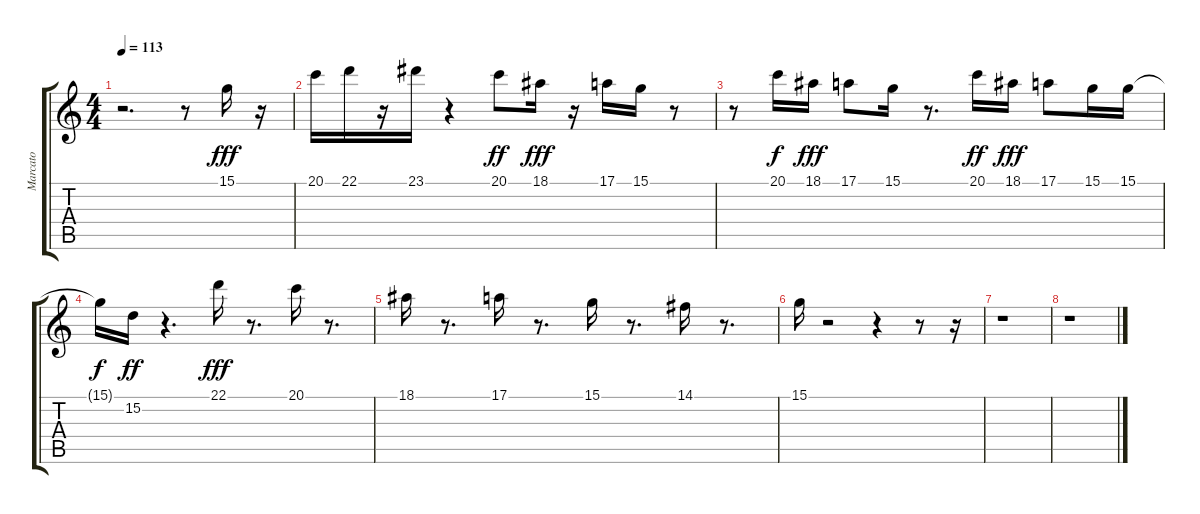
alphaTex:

\track ("Marcato" "Marcato") {instrument stringensemble1}
\staff {score tabs}
\tuning (E4 B3 G3 D3 A2 E2) {hide}
\ts (4 4)
\tempo 113
\clef g2
\ks c
r.2{d dy fff} r.8 15.1.16 r.16 |
20.1.16 22.1.16 r.16 23.1.16 r.4 20.1.8{dy ff} 18.1.16{dy fff} r.16 17.1.16 15.1.16 r.8 |
r.8 20.1.16{dy f} 18.1.16{dy fff} 17.1.8 15.1.16 r.8{d} 20.1.16{dy ff} 18.1.16{dy fff} 17.1.8 15.1.16 15.1.16 |
15.1{t}.16{dy f} 15.2.16{dy ff} r.4{d} 22.1.16{dy fff} r.8{d} 20.1.16 r.8{d} |
18.1.16 r.8{d} 17.1.16 r.8{d} 15.1.16 r.8{d} 14.1.16 r.8{d} |
15.1.16 r.2 r.4 r.8 r.16 |
r.1 |
r.1
